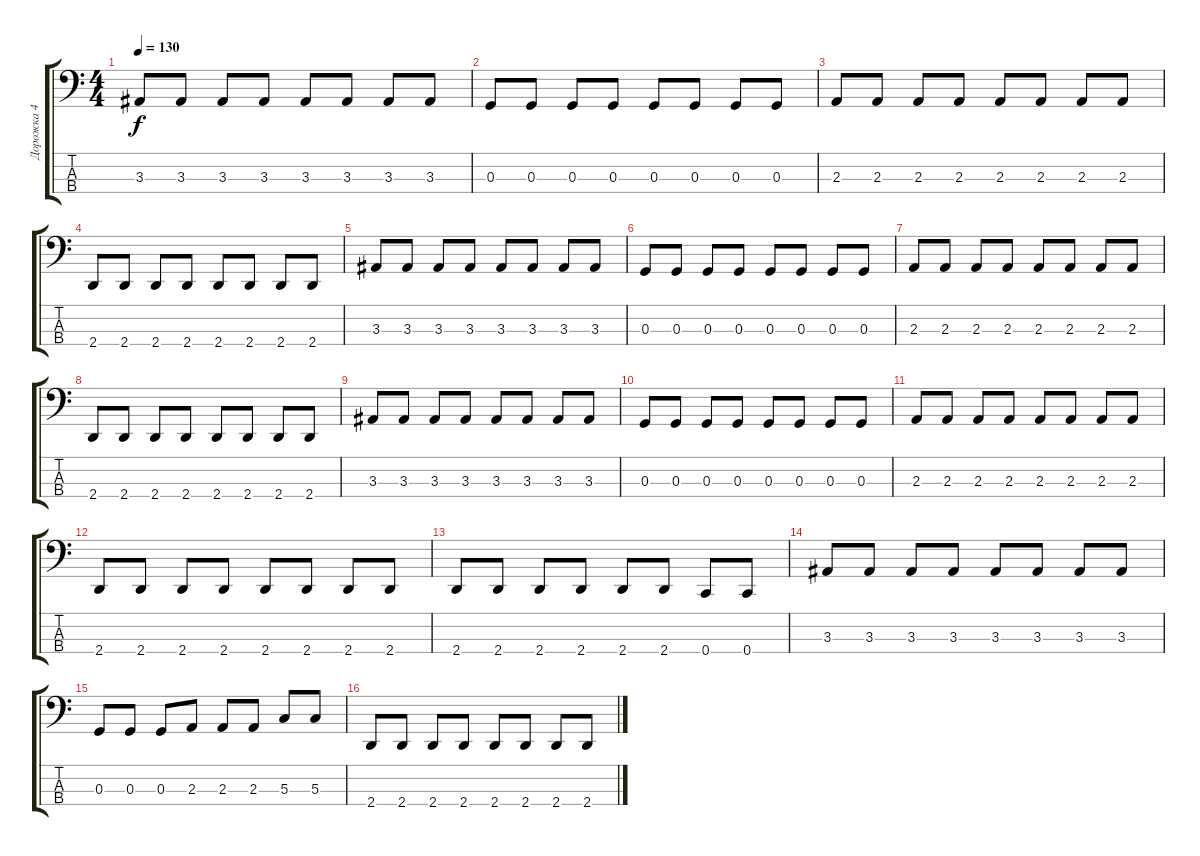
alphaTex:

\track ("Дорожка 4" "Дорожка 4") {instrument electricbasspick}
\staff {score tabs}
\tuning (F2 C2 G1 C1) {hide}
\ts (4 4)
\tempo 130
\clef f4
\ks c
3.3.8{dy f} 3.3.8 3.3.8 3.3.8 3.3.8 3.3.8 3.3.8 3.3.8 |
0.3.8 0.3.8 0.3.8 0.3.8 0.3.8 0.3.8 0.3.8 0.3.8 |
2.3.8 2.3.8 2.3.8 2.3.8 2.3.8 2.3.8 2.3.8 2.3.8 |
2.4.8 2.4.8 2.4.8 2.4.8 2.4.8 2.4.8 2.4.8 2.4.8 |
3.3.8 3.3.8 3.3.8 3.3.8 3.3.8 3.3.8 3.3.8 3.3.8 |
0.3.8 0.3.8 0.3.8 0.3.8 0.3.8 0.3.8 0.3.8 0.3.8 |
2.3.8 2.3.8 2.3.8 2.3.8 2.3.8 2.3.8 2.3.8 2.3.8 |
2.4.8 2.4.8 2.4.8 2.4.8 2.4.8 2.4.8 2.4.8 2.4.8 |
3.3.8 3.3.8 3.3.8 3.3.8 3.3.8 3.3.8 3.3.8 3.3.8 |
0.3.8 0.3.8 0.3.8 0.3.8 0.3.8 0.3.8 0.3.8 0.3.8 |
2.3.8 2.3.8 2.3.8 2.3.8 2.3.8 2.3.8 2.3.8 2.3.8 |
2.4.8 2.4.8 2.4.8 2.4.8 2.4.8 2.4.8 2.4.8 2.4.8 |
2.4.8 2.4.8 2.4.8 2.4.8 2.4.8 2.4.8 0.4.8 0.4.8 |
3.3.8 3.3.8 3.3.8 3.3.8 3.3.8 3.3.8 3.3.8 3.3.8 |
0.3.8 0.3.8 0.3.8 2.3.8 2.3.8 2.3.8 5.3.8 5.3.8 |
2.4.8 2.4.8 2.4.8 2.4.8 2.4.8 2.4.8 2.4.8 2.4.8
